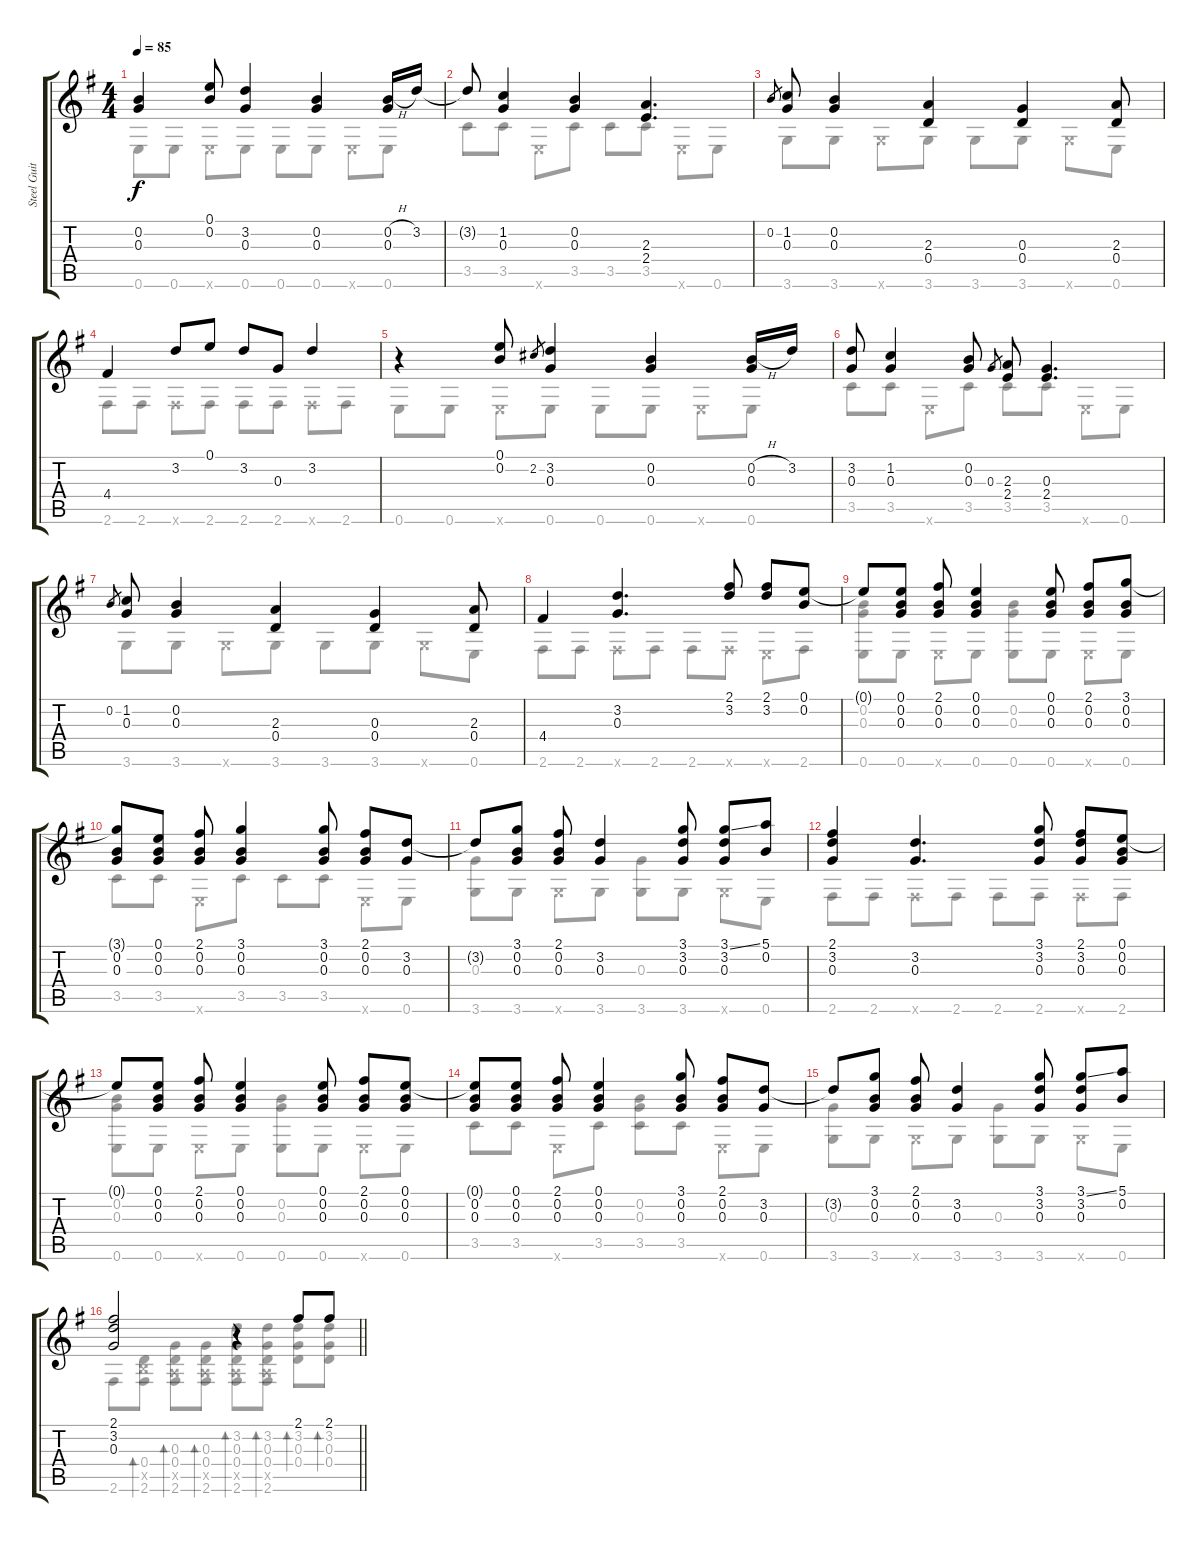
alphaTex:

\track ("Steel Guitar" "Steel Guit") {instrument acousticguitarsteel}
\staff {score tabs}
\tuning (E4 B3 G3 D3 A2 E2) {hide}
\voice
\ts (4 4)
\tempo 85
\clef g2
\ks eminor
(0.2 0.3).4{dy f} (0.1 0.2).8 (3.2 0.3).4 (0.2 0.3).4 (0.2{h} 0.3).16 3.2.16 |
3.2{t}.8 (1.2 0.3).4 (0.2 0.3).4 (2.3 2.4).4{d} |
0.2.8{gr} (1.2 0.3).8 (0.2 0.3).4 (2.3 0.4).4 (0.3 0.4).4 (2.3 0.4).8 |
4.4.4 3.2.8 0.1.8 3.2.8 0.3.8 3.2.4 |
r.4 (0.1 0.2).8 2.2.8{gr} (3.2 0.3).4 (0.2 0.3).4 (0.2{h} 0.3).16 3.2.16 |
(3.2 0.3).8 (1.2 0.3).4 (0.2 0.3).8 0.3.8{gr} (2.3 2.4).8 (0.3 2.4).4{d} |
0.2.8{gr} (1.2 0.3).8 (0.2 0.3).4 (2.3 0.4).4 (0.3 0.4).4 (2.3 0.4).8 |
4.4.4 (3.2 0.3).4{d} (2.1 3.2).8 (2.1 3.2).8 (0.1 0.2).8 |
0.1{t}.8 (0.1 0.2 0.3).8 (2.1 0.2 0.3).8 (0.1 0.2 0.3).4 (0.1 0.2 0.3).8 (2.1 0.2 0.3).8 (3.1 0.2 0.3).8 |
(3.1{t} 0.2 0.3).8 (0.1 0.2 0.3).8 (2.1 0.2 0.3).8 (3.1 0.2 0.3).4 (3.1 0.2 0.3).8 (2.1 0.2 0.3).8 (3.2 0.3).8 |
3.2{t}.8 (3.1 0.2 0.3).8 (2.1 0.2 0.3).8 (3.2 0.3).4 (3.1 3.2 0.3).8 (3.1{ss} 3.2 0.3).8 (5.1 0.2).8 |
(2.1 3.2 0.3).4 (3.2 0.3).4{d} (3.1 3.2 0.3).8 (2.1 3.2 0.3).8 (0.1 0.2 0.3).8 |
0.1{t}.8 (0.1 0.2 0.3).8 (2.1 0.2 0.3).8 (0.1 0.2 0.3).4 (0.1 0.2 0.3).8 (2.1 0.2 0.3).8 (0.1 0.2 0.3).8 |
(0.1{t} 0.2 0.3).8 (0.1 0.2 0.3).8 (2.1 0.2 0.3).8 (0.1 0.2 0.3).4 (3.1 0.2 0.3).8 (2.1 0.2 0.3).8 (3.2 0.3).8 |
3.2{t}.8 (3.1 0.2 0.3).8 (2.1 0.2 0.3).8 (3.2 0.3).4 (3.1 3.2 0.3).8 (3.1{ss} 3.2 0.3).8 (5.1 0.2).8 |
\barLineRight lightlight
(2.1 3.2 0.3).2 r.4 2.1.8 2.1.8
\voice
\clef g2
\ottava regular
\simile none
\ks eminor
0.6.8{dy f} 0.6.8 0.6{x}.8 0.6.8 0.6.8 0.6.8 0.6{x}.8 0.6.8 |
3.5.8 3.5.8 0.6{x}.8 3.5.8 3.5.8 3.5.8 0.6{x}.8 0.6.8 |
3.6.8 3.6.8 3.6{x}.8 3.6.8 3.6.8 3.6.8 3.6{x}.8 0.6.8 |
2.6.8 2.6.8 2.6{x}.8 2.6.8 2.6.8 2.6.8 2.6{x}.8 2.6.8 |
0.6.8 0.6.8 0.6{x}.8 0.6.8 0.6.8 0.6.8 0.6{x}.8 0.6.8 |
3.5.8 3.5.8 0.6{x}.8 3.5.8 3.5.8 3.5.8 0.6{x}.8 0.6.8 |
3.6.8 3.6.8 3.6{x}.8 3.6.8 3.6.8 3.6.8 3.6{x}.8 0.6.8 |
2.6.8 2.6.8 2.6{x}.8 2.6.8 2.6.8 2.6{x}.8 0.6{x}.8 2.6.8 |
(0.2 0.3 0.6).8 0.6.8 0.6{x}.8 0.6.8 (0.2 0.3 0.6).8 0.6.8 0.6{x}.8 0.6.8 |
3.5.8 3.5.8 0.6{x}.8 3.5.8 3.5.8 3.5.8 0.6{x}.8 0.6.8 |
(0.3 3.6).8 3.6.8 3.6{x}.8 3.6.8 (0.3 3.6).8 3.6.8 3.6{x}.8 0.6.8 |
2.6.8 2.6.8 2.6{x}.8 2.6.8 2.6.8 2.6.8 2.6{x}.8 2.6.8 |
(0.2 0.3 0.6).8 0.6.8 0.6{x}.8 0.6.8 (0.2 0.3 0.6).8 0.6.8 0.6{x}.8 0.6.8 |
3.5.8 3.5.8 0.6{x}.8 3.5.8 (0.2 0.3 3.5).8 3.5.8 0.6{x}.8 0.6.8 |
(0.3 3.6).8 3.6.8 3.6{x}.8 3.6.8 (0.3 3.6).8 3.6.8 3.6{x}.8 0.6.8 |
\barLineRight lightlight
2.6.8 (0.4 2.5{x} 2.6).8{bd 30} (0.3 0.4 0.5{x} 2.6).8{bd 30} (0.3 0.4 0.5{x} 2.6).8{bd 30} (3.2 0.3 0.4 0.5{x} 2.6).8{bd 30} (3.2 0.3 0.4 0.5{x} 2.6).8{bd 30} (3.2 0.3 0.4).8{bd 30} (3.2 0.3 0.4).8{bd 30}
